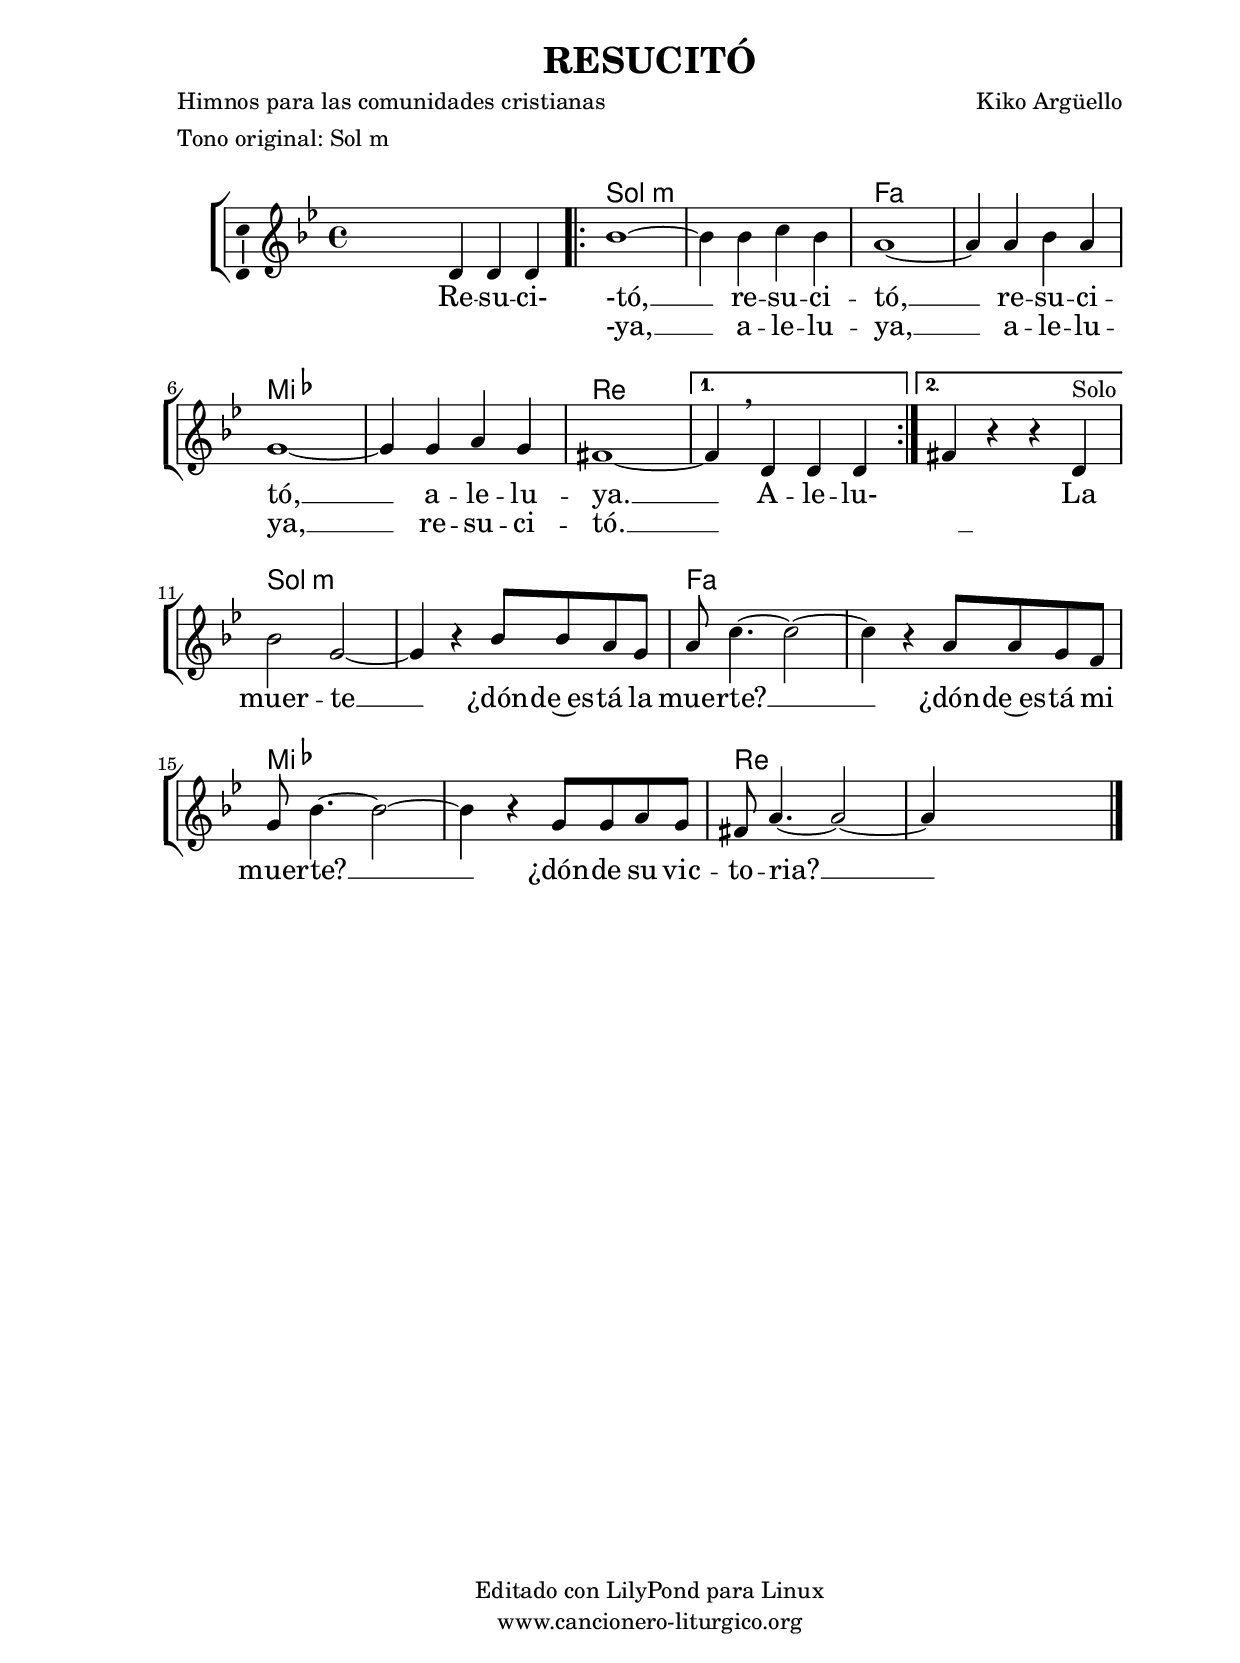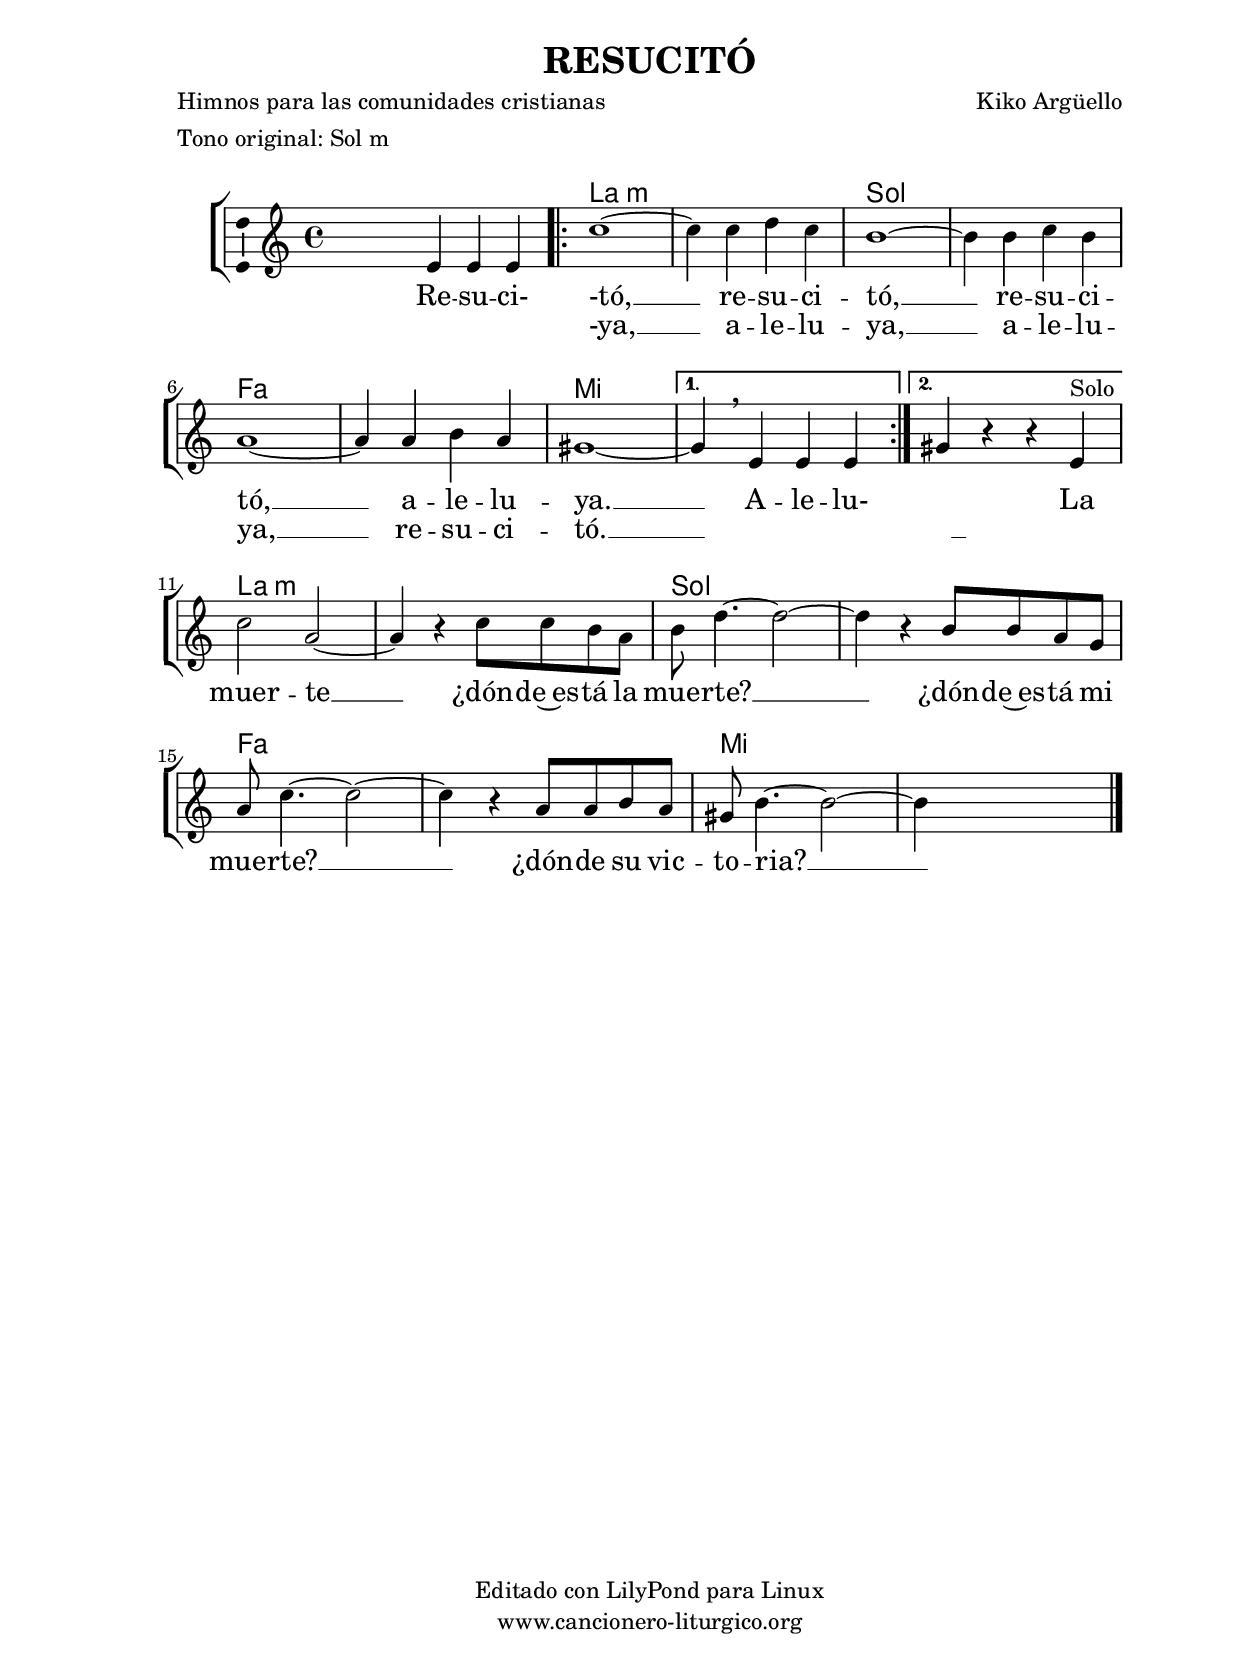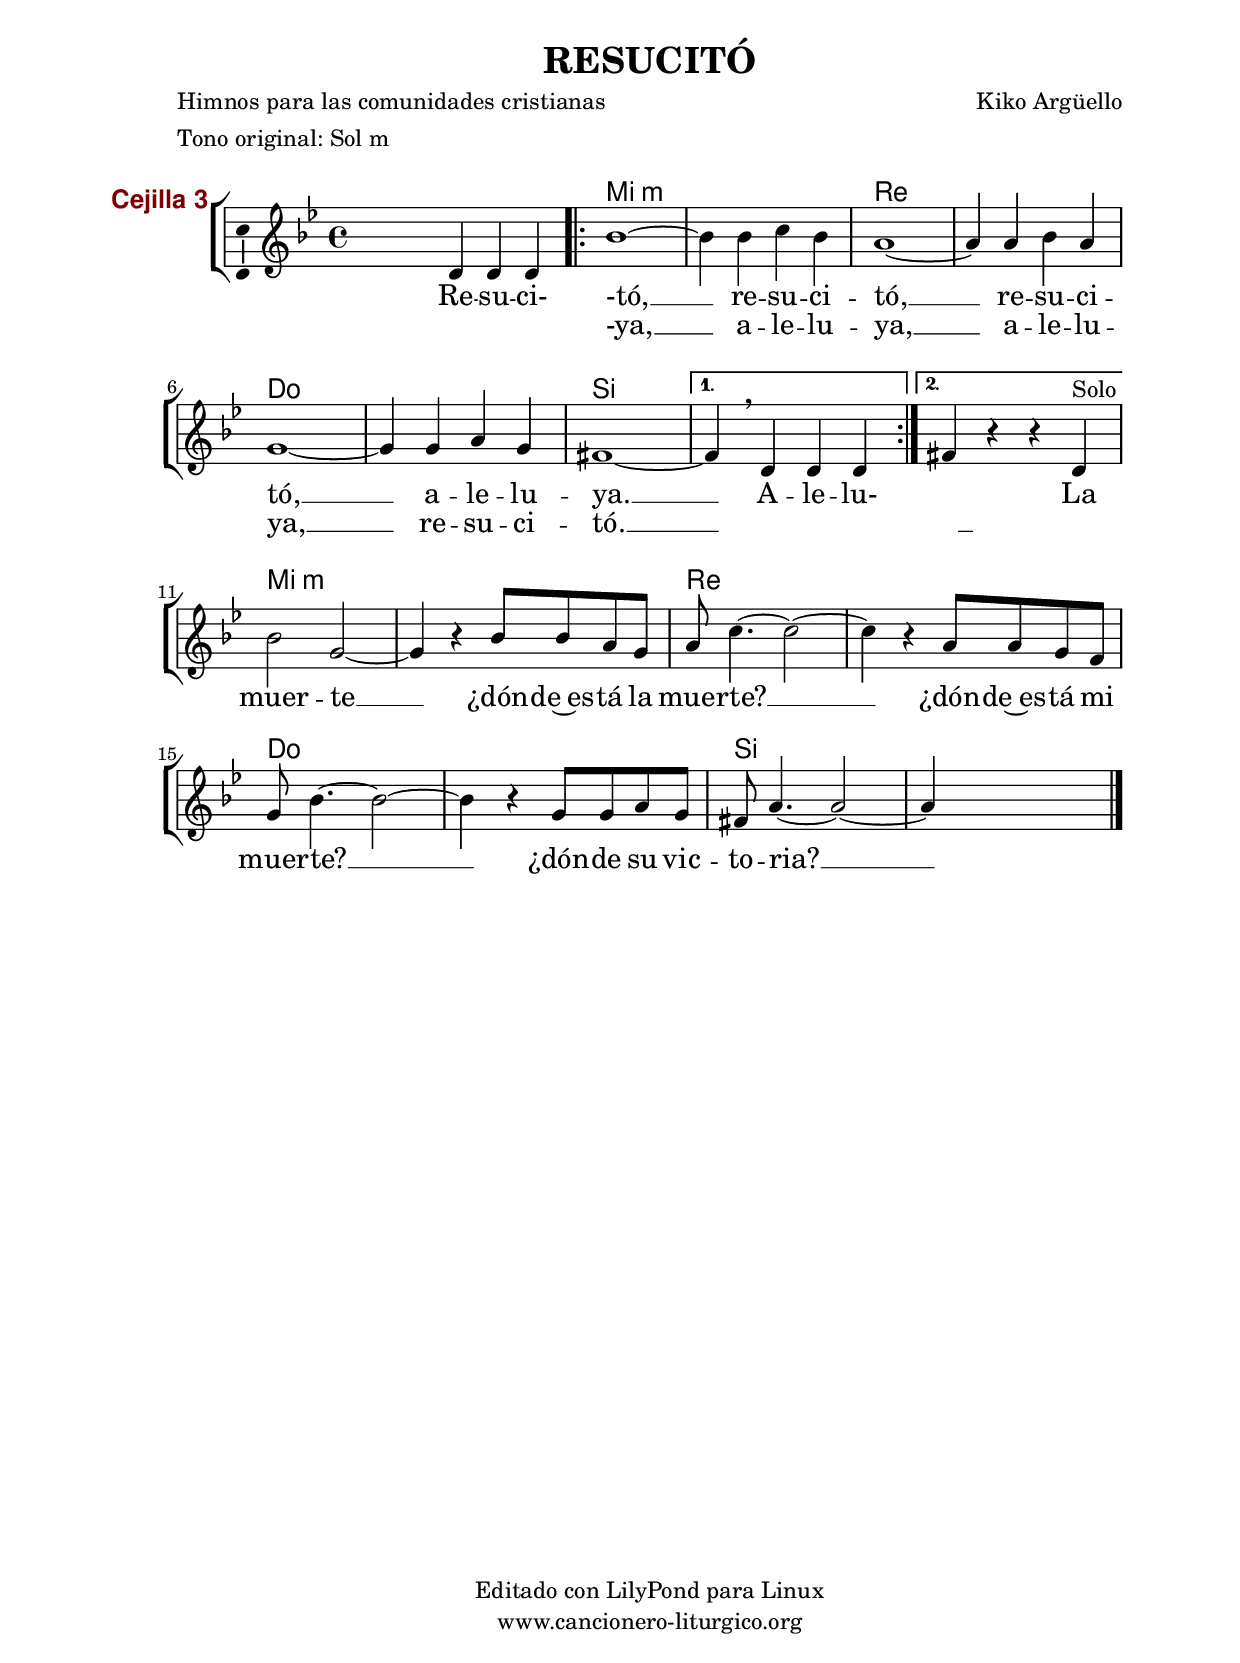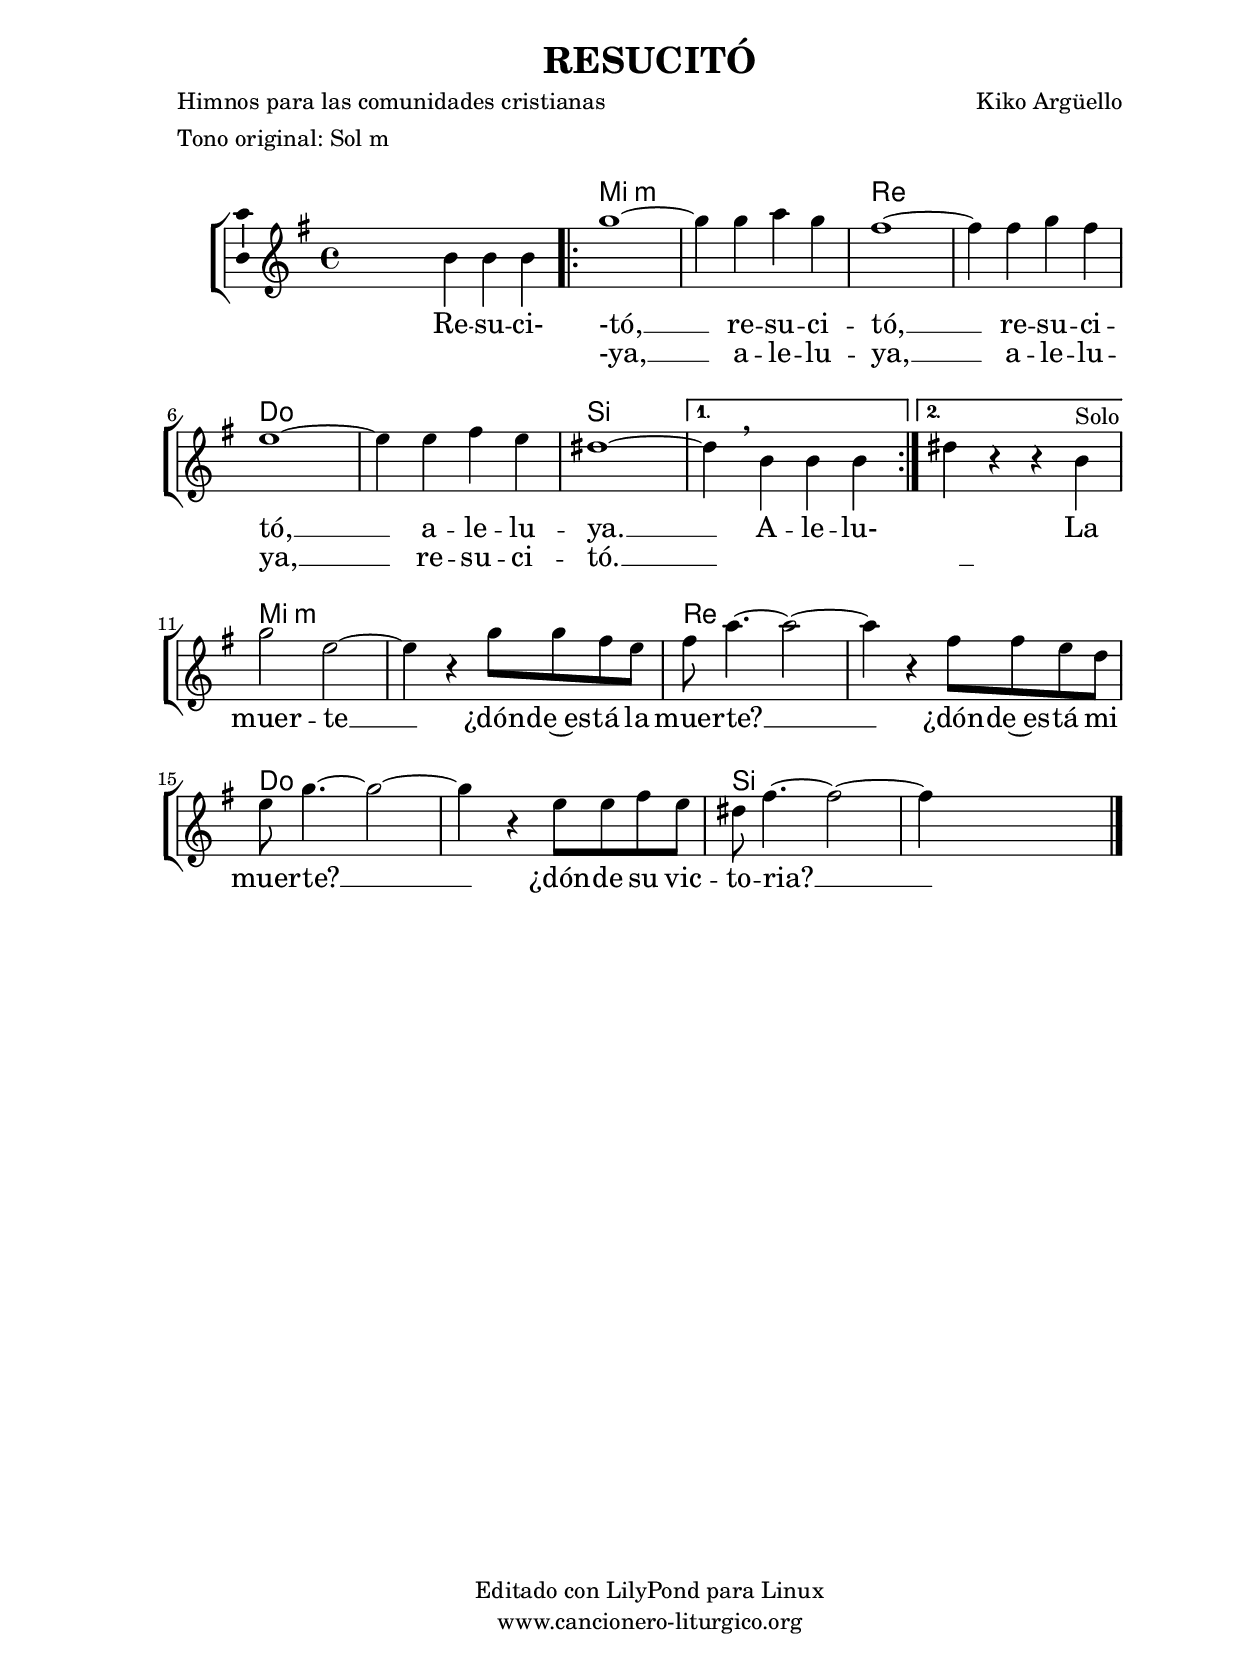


%versión de lilypond para la que se ha escrito esta partitura:
\version "2.16.0"

	%Tamaño papel
	#(set-default-paper-size "a4")
	%Tamaño partitura
	#(set-global-staff-size 20)
	%No responde al pulsar sobre una nota
	#(ly:set-option 'point-and-click #f)

%parámetros del encabezamiento:
\header {
	title = "RESUCITÓ"
	subtitle = ""
	composer = "Kiko Argüello"
	poet = "Himnos para las comunidades cristianas"
	meter = "Tono original: Sol m"
	arranger = ""
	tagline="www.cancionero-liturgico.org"
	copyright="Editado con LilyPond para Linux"
	tiempo = ""
	usos = ""
	letra = ""
	}

%parámetros asociados al papel:
\paper  {
	oddHeaderMarkup = \markup {\fill-line { \on-the-fly #not-first-page \fromproperty #'header:title \on-the-fly #not-first-page \fromproperty #'header:composer }}
	evenHeaderMarkup = \markup {\fill-line { \fromproperty #'header:composer \fromproperty #'header:title }}
	#(set-paper-size "a4")
	print-page-number = ##f
	first-page-number = 1
	print-first-page-number = ##f
%	head-separation = 3.0 \cm
	top-margin = 2.0 \cm
	bottom-margin = 0.5\cm
%%%	bottom-margin = -2.0\cm
	left-margin = 3.0 \cm
	line-width = 16.0 \cm 
	indent = 8\mm
	interscoreline = 2.\mm
	between-system-space = 15\mm
%	para que las partituras no llenen la hoja:
	ragged-bottom = ##t
%	idem para la última hoja:
	ragged-last-bottom = ##f
%	para que las partituras llenen el ancho del papel:
	ragged-last = ##f
	after-title-space = 2.5 \cm
%page-count=1
%system-count=8

	%Flexible Vertical Spacing
%	markup-markup-spacing =
%	#'((basic-distance . 15) (minimum-distance . 15) (padding . 3))
	markup-system-spacing =
	#'((basic-distance . 15) (minimum-distance . 15) (padding . 3))
	system-system-spacing =
	#'((basic-distance . 15) (minimum-distance . 15) (padding . 3))
	score-system-spacing =
	#'((basic-distance . 15) (minimum-distance . 15) (padding . 5))
%	top-system-spacing = % header
%	#'((basic-distance . 8) (minimum-distance . 0) (padding . 0))
%	top-markup-spacing =
%	#'((basic-distance . 20) (minimum-distance . 20) (padding . 0))
	last-bottom-spacing = % footer
	#'((basic-distance . 5) (minimum-distance . 5) (padding . 0))
%	score-markup-spacing =
%	#'((basic-distance . 16) (minimum-distance . 13) (padding . 0))

	}


%parámetros que afectan a toda la partitura:
global =  {
	%clave de sol (G):
	\clef G
	%armadura:
%%%	\transpose g a
	\key g \minor
	\tempo 4=100
	\set Score.tempoHideNote = ##t
	}


acordes = {
	\italianChords
	\chordmode {
%%%	\transpose g a
{

s1

\repeat volta 2 {
g1:m s f s ees s d
}

\alternative{
{
s1
}
{
s1
}
}

g1:m s f s ees s d s

	}
	}
}

melodia = 
%%%	\transpose g a
{
	\relative c'{

	\time 4/4

s4 d4 d d

\repeat volta 2 {
bes'1~
bes4 bes c bes
a1~
a4 a bes a
g1~
g4 g a g
fis1~
}

\alternative{
{
fis4 \breathe d4 d d
}
{
fis4 r4 r4 d4^"Solo"
}
}

\break

bes'2 g~
g4 r4 bes8 bes a g
a8 c4.~c2~
c4 r4 a8 a g f
g8 bes4.~bes2~
bes4 r4 g8 g a g
fis8 a4.~a2~
a4 s2 s4

	\bar "|."
	}
	}


texto = \lyricmode {
Re -- su -- ci-
-tó, __
re -- su -- ci -- tó, __
re -- su -- ci -- tó, __
a -- le -- lu -- ya. __

A -- le -- lu-

\skip 1
La muer -- te __
¿dón -- de~es -- tá la muer -- te? __
¿dón -- de~es -- tá mi muer -- te? __
¿dón -- de su vic -- to -- ria? __

	}

textodos = \lyricmode {
\skip 1 \skip 1 \skip 1

-ya, __
a -- le -- lu -- ya, __
a -- le -- lu -- ya, __
re -- su -- ci -- tó. __ "  "
\skip 1 \skip 1
"  " __ "  "

	}


acordesStaff = \context ChordNames = acordesStaff <<
	\set chordChanges = ##t
	\acordes
	>>


%%%%%%%%%%%%%%%%%%%%%%%%%%%%%%%%%%% CEJILLA %%%%%%%%%%%%%%%%%%%%%%%%%%%%%%%%%%%
acordescejilla = {
%%%	\override ChordNames.ChordName #'font-size = #-1
%%%	\override ChordNames.ChordName #'font-series = #'bold
	\transpose g e {
		\acordes
		}
	}

acordescejillaStaff = \context ChordNames = acordescejillaStaff <<
	\set Staff.instrumentName = \markup \with-color #darkred \larger \bold \sans "Cejilla 3"
	\set chordChanges = ##t
	\acordescejilla
	>>
%%%%%%%%%%%%%%%%%%%%%%%%%%%%%%%%%%% CEJILLA %%%%%%%%%%%%%%%%%%%%%%%%%%%%%%%%%%%


vozStaff = \context Voice = vozStaff
\with {\consists "Ambitus_engraver"}
<<
%	\set Staff.instrumentName = ""
%	\set Staff.shortInstrumentName = ""
%	\set Staff.midiInstrument = #"clarinet"
%	\set Staff.midiInstrument = #"cello"
	\set Staff.midiInstrument = #"flute"
%	\set Staff.midiInstrument = #"electric guitar (jazz)"
%	\set Staff.midiInstrument = #"english horn"
%	\set Staff.midiInstrument = #"violin"
%	\set Staff.midiInstrument = #"glockenspiel"
	\set Staff.midiMinimumVolume = #0.7
	\set Staff.midiMaximumVolume = #0.9
	\global
	\melodia
	>>

textoStaff = \context Lyrics = textoStaff <<
	\lyricsto vozStaff \texto
	>>

textodosStaff = \context Lyrics = textodosStaff <<
	\lyricsto vozStaff \textodos
	>>


\book {
	\score {
		\context ChoirStaff {
			\override StaffGroup.SystemStartBracket #'collapse-height = #1
			\override Score.SystemStartBar #'collapse-height = #1
			<<
			\acordesStaff
			\vozStaff
			\textoStaff
			\textodosStaff
			>>
			}
		\layout {
	    		\context {
				\Lyrics
				\override LyricText #'font-size = #2
				}
	   		 \context {
				\Score
				\override StaffSymbol #'staff-space = #(magstep +3)
				}
			}
		}
	\score {
		\unfoldRepeats
		\context ChoirStaff {
			<<
			\acordesStaff
			\vozStaff
			>>
			}
		\midi {
	  		\context {
	  			\Score
				tempoWholesPerMinute = #(ly:make-moment 70 4)
				}
			}
		}
	}


%Partitura para guitarra
#(define output-suffix "G")
\book {
	\score {
		\context ChoirStaff {
			\override StaffGroup.SystemStartBracket #'collapse-height = #1
			\override Score.SystemStartBar #'collapse-height = #1
			<<
			\acordescejillaStaff
			\vozStaff
			\textoStaff
			\textodosStaff
			>>
			}
		\layout {
%%%%%%%%%%%%%%%%%%%%%%%%%%%%%%%%%%% CEJILLA %%%%%%%%%%%%%%%%%%%%%%%%%%%%%%%%%%%
			\context {
				\ChordNames \consists Instrument_name_engraver
				}
%%%%%%%%%%%%%%%%%%%%%%%%%%%%%%%%%%% CEJILLA %%%%%%%%%%%%%%%%%%%%%%%%%%%%%%%%%%%
	    		\context {
				\Lyrics
				\override LyricText #'font-size = #2
				}
	   		 \context {
				\Score
				\override StaffSymbol #'staff-space = #(magstep +3)
				}
			}
		}
	}


#(define output-suffix "C")
\book {
	\score {
		\context ChoirStaff {
			\override StaffGroup.SystemStartBracket #'collapse-height = #1
			\override Score.SystemStartBar #'collapse-height = #1
\transpose c d
			<<
			\acordesStaff
			\vozStaff
			\textoStaff
			\textodosStaff
			>>
			}
		\layout {
	    		\context {
				\Lyrics
				\override LyricText #'font-size = #2
				}
	   		 \context {
				\Score
				\override StaffSymbol #'staff-space = #(magstep +3)
				}
			}
		}
	}


#(define output-suffix "S")
\book {
	\score {
		\context ChoirStaff {
			\override StaffGroup.SystemStartBracket #'collapse-height = #1
			\override Score.SystemStartBar #'collapse-height = #1
\transpose c a
			<<
			\acordesStaff
			\vozStaff
			\textoStaff
			\textodosStaff
			>>
			}
		\layout {
	    		\context {
				\Lyrics
				\override LyricText #'font-size = #2
				}
	   		 \context {
				\Score
				\override StaffSymbol #'staff-space = #(magstep +3)
				}
			}
		}
	}


